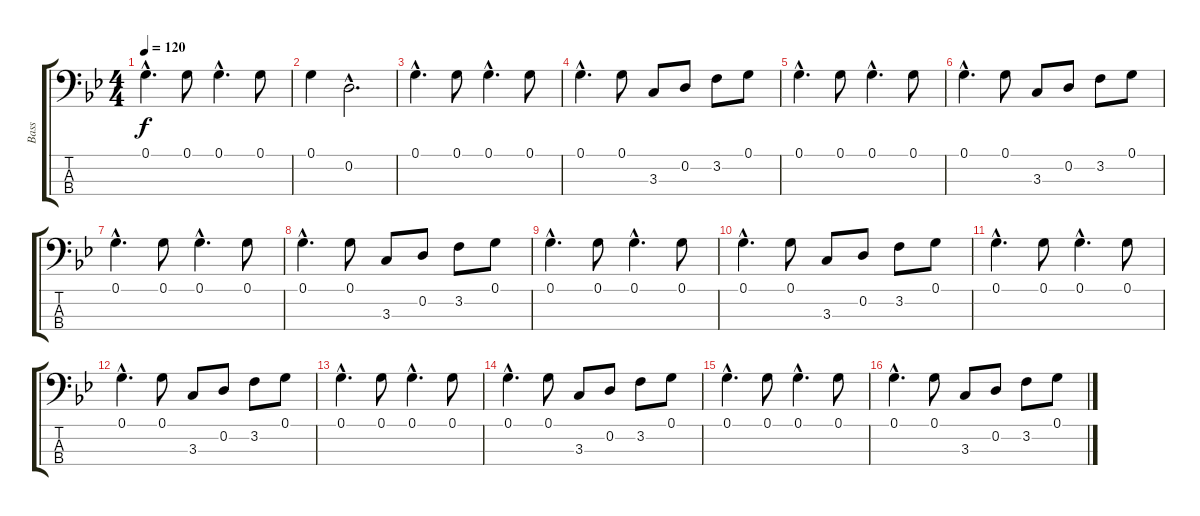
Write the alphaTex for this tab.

\track ("Bass" "Bass") {instrument electricbassfinger}
\staff {score tabs}
\tuning (G2 D2 A1 E1) {hide}
\ts (4 4)
\tempo 120
\clef f4
\ks bb
0.1{hac}.4{d dy f} 0.1.8 0.1{hac}.4{d} 0.1.8 |
0.1.4 0.2{hac}.2{d} |
0.1{hac}.4{d} 0.1.8 0.1{hac}.4{d} 0.1.8 |
0.1{hac}.4{d} 0.1.8 3.3.8 0.2.8 3.2.8 0.1.8 |
0.1{hac}.4{d} 0.1.8 0.1{hac}.4{d} 0.1.8 |
0.1{hac}.4{d} 0.1.8 3.3.8 0.2.8 3.2.8 0.1.8 |
0.1{hac}.4{d} 0.1.8 0.1{hac}.4{d} 0.1.8 |
0.1{hac}.4{d} 0.1.8 3.3.8 0.2.8 3.2.8 0.1.8 |
0.1{hac}.4{d} 0.1.8 0.1{hac}.4{d} 0.1.8 |
0.1{hac}.4{d} 0.1.8 3.3.8 0.2.8 3.2.8 0.1.8 |
0.1{hac}.4{d} 0.1.8 0.1{hac}.4{d} 0.1.8 |
0.1{hac}.4{d} 0.1.8 3.3.8 0.2.8 3.2.8 0.1.8 |
0.1{hac}.4{d} 0.1.8 0.1{hac}.4{d} 0.1.8 |
0.1{hac}.4{d} 0.1.8 3.3.8 0.2.8 3.2.8 0.1.8 |
0.1{hac}.4{d} 0.1.8 0.1{hac}.4{d} 0.1.8 |
0.1{hac}.4{d} 0.1.8 3.3.8 0.2.8 3.2.8 0.1.8
